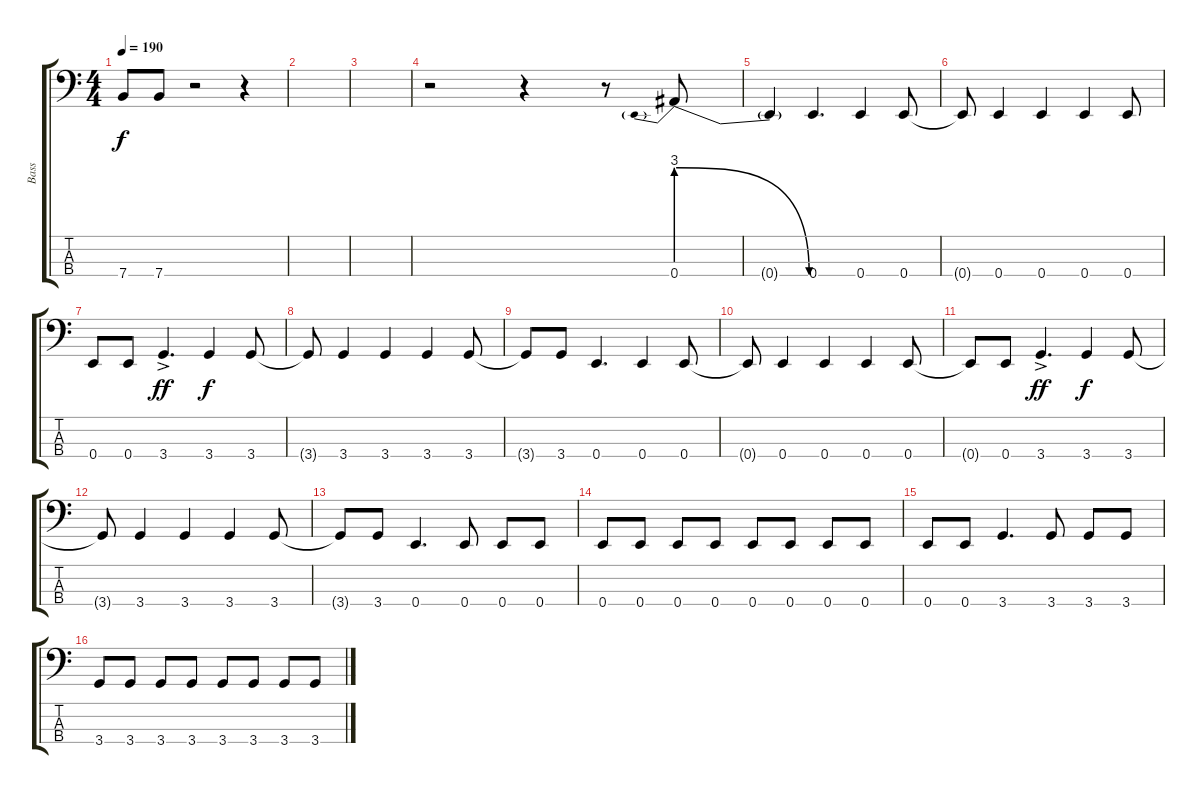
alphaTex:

\track ("Bass" "Bass") {instrument electricbasspick}
\staff {score tabs}
\tuning (G2 D2 A1 E1) {hide}
\ts (4 4)
\tempo 190
\clef f4
\ks c
7.4.8{dy f} 7.4.8 r.2 r.4 |
|
|
r.2 r.4 r.8 0.4{be (prebendrelease 0 12 60 0)}.8 |
0.4{t}.4 0.4.4{d} 0.4.4 0.4.8 |
0.4{t}.8 0.4.4 0.4.4 0.4.4 0.4.8 |
0.4.8 0.4.8 3.4{ac}.4{d dy ff} 3.4.4{dy f} 3.4.8 |
3.4{t}.8 3.4.4 3.4.4 3.4.4 3.4.8 |
3.4{t}.8 3.4.8 0.4.4{d} 0.4.4 0.4.8 |
0.4{t}.8 0.4.4 0.4.4 0.4.4 0.4.8 |
0.4{t}.8 0.4.8 3.4{ac}.4{d dy ff} 3.4.4{dy f} 3.4.8 |
3.4{t}.8 3.4.4 3.4.4 3.4.4 3.4.8 |
3.4{t}.8 3.4.8 0.4.4{d} 0.4.8 0.4.8 0.4.8 |
0.4.8 0.4.8 0.4.8 0.4.8 0.4.8 0.4.8 0.4.8 0.4.8 |
0.4.8 0.4.8 3.4.4{d} 3.4.8 3.4.8 3.4.8 |
3.4.8 3.4.8 3.4.8 3.4.8 3.4.8 3.4.8 3.4.8 3.4.8
